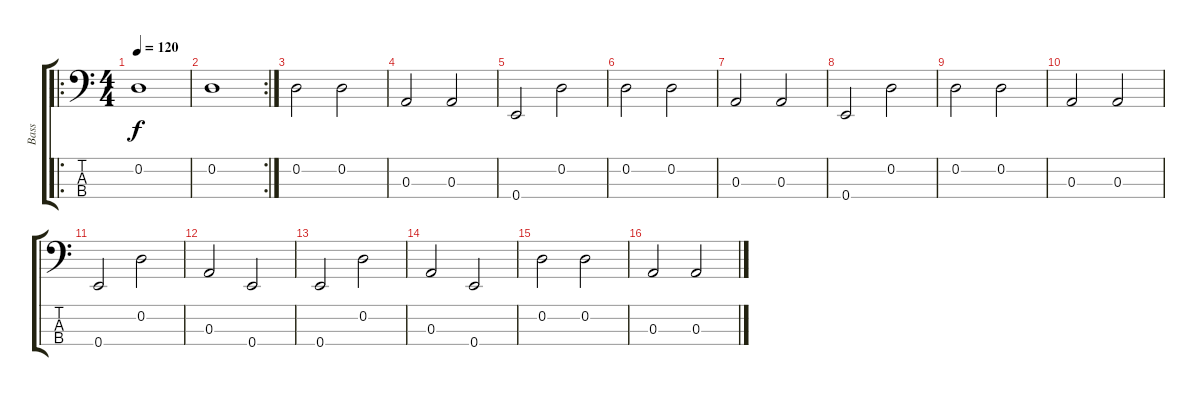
\track ("Bass" "Bass") {instrument electricbassfinger}
\staff {score tabs}
\tuning (G2 D2 A1 E1) {hide}
\ro
\ts (4 4)
\tempo 120
\clef f4
\ks c
0.2.1{dy f} |
\rc 2
0.2.1 |
0.2.2 0.2.2 |
0.3.2 0.3.2 |
0.4.2 0.2.2 |
0.2.2 0.2.2 |
0.3.2 0.3.2 |
0.4.2 0.2.2 |
0.2.2 0.2.2 |
0.3.2 0.3.2 |
0.4.2 0.2.2 |
0.3.2 0.4.2 |
0.4.2 0.2.2 |
0.3.2 0.4.2 |
0.2.2 0.2.2 |
0.3.2 0.3.2
